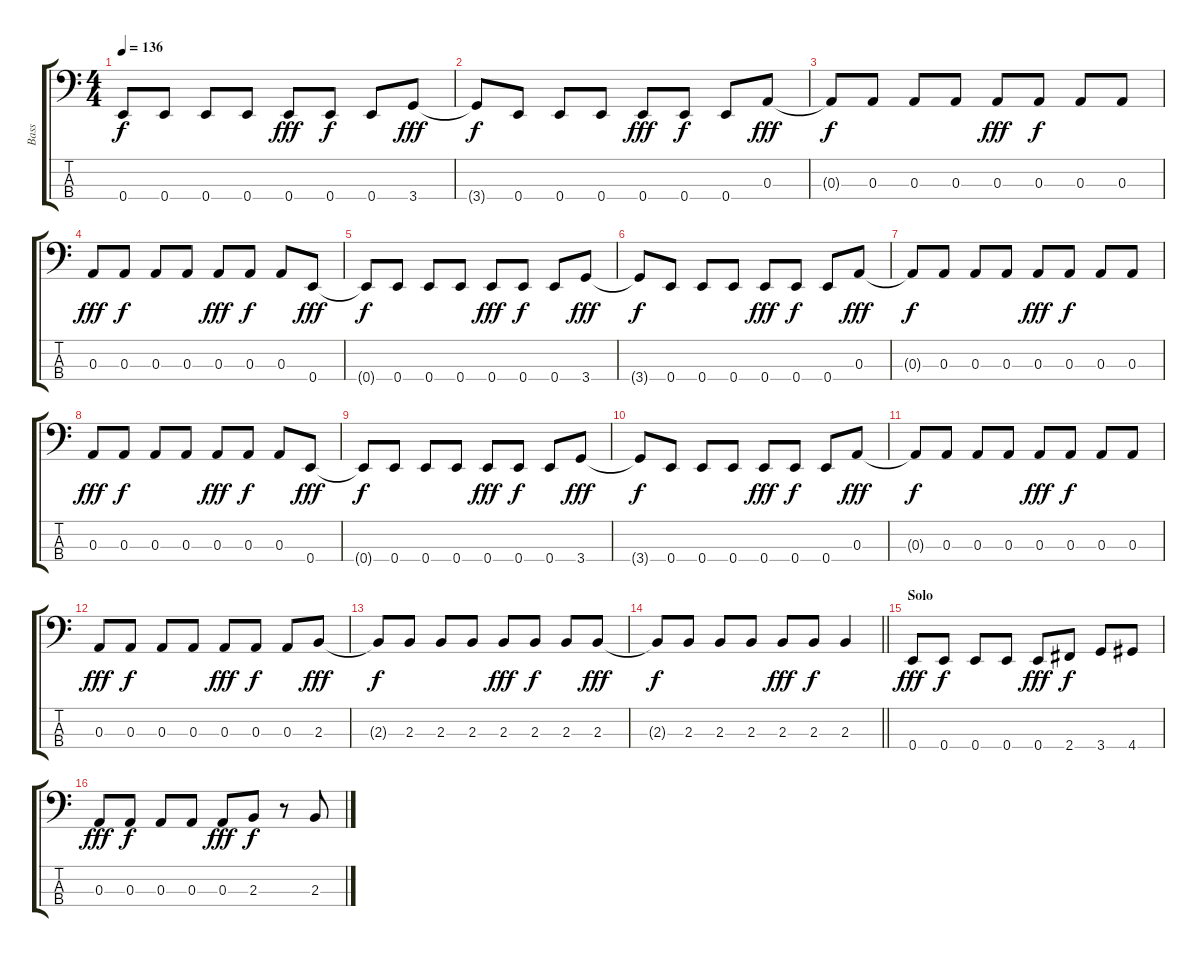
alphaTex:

\track ("Bass" "Bass") {instrument electricbasspick}
\staff {score tabs}
\tuning (G2 D2 A1 E1) {hide}
\ts (4 4)
\tempo 136
\clef f4
\ks c
0.4{t}.8{dy f} 0.4.8 0.4.8 0.4.8 0.4.8{dy fff} 0.4.8{dy f} 0.4.8 3.4.8{dy fff} |
3.4{t}.8{dy f} 0.4.8 0.4.8 0.4.8 0.4.8{dy fff} 0.4.8{dy f} 0.4.8 0.3.8{dy fff} |
0.3{t}.8{dy f} 0.3.8 0.3.8 0.3.8 0.3.8{dy fff} 0.3.8{dy f} 0.3.8 0.3.8 |
0.3.8{dy fff} 0.3.8{dy f} 0.3.8 0.3.8 0.3.8{dy fff} 0.3.8{dy f} 0.3.8 0.4.8{dy fff} |
0.4{t}.8{dy f} 0.4.8 0.4.8 0.4.8 0.4.8{dy fff} 0.4.8{dy f} 0.4.8 3.4.8{dy fff} |
3.4{t}.8{dy f} 0.4.8 0.4.8 0.4.8 0.4.8{dy fff} 0.4.8{dy f} 0.4.8 0.3.8{dy fff} |
0.3{t}.8{dy f} 0.3.8 0.3.8 0.3.8 0.3.8{dy fff} 0.3.8{dy f} 0.3.8 0.3.8 |
0.3.8{dy fff} 0.3.8{dy f} 0.3.8 0.3.8 0.3.8{dy fff} 0.3.8{dy f} 0.3.8 0.4.8{dy fff} |
0.4{t}.8{dy f} 0.4.8 0.4.8 0.4.8 0.4.8{dy fff} 0.4.8{dy f} 0.4.8 3.4.8{dy fff} |
3.4{t}.8{dy f} 0.4.8 0.4.8 0.4.8 0.4.8{dy fff} 0.4.8{dy f} 0.4.8 0.3.8{dy fff} |
0.3{t}.8{dy f} 0.3.8 0.3.8 0.3.8 0.3.8{dy fff} 0.3.8{dy f} 0.3.8 0.3.8 |
0.3.8{dy fff} 0.3.8{dy f} 0.3.8 0.3.8 0.3.8{dy fff} 0.3.8{dy f} 0.3.8 2.3.8{dy fff} |
2.3{t}.8{dy f} 2.3.8 2.3.8 2.3.8 2.3.8{dy fff} 2.3.8{dy f} 2.3.8 2.3.8{dy fff} |
\barLineRight lightlight
2.3{t}.8{dy f} 2.3.8 2.3.8 2.3.8 2.3.8{dy fff} 2.3.8{dy f} 2.3.4 |
\section ("" "Solo")
0.4.8{dy fff} 0.4.8{dy f} 0.4.8 0.4.8 0.4.8{dy fff} 2.4.8{dy f} 3.4.8 4.4.8 |
0.3.8{dy fff} 0.3.8{dy f} 0.3.8 0.3.8 0.3.8{dy fff} 2.3.8{dy f} r.8 2.3.8
